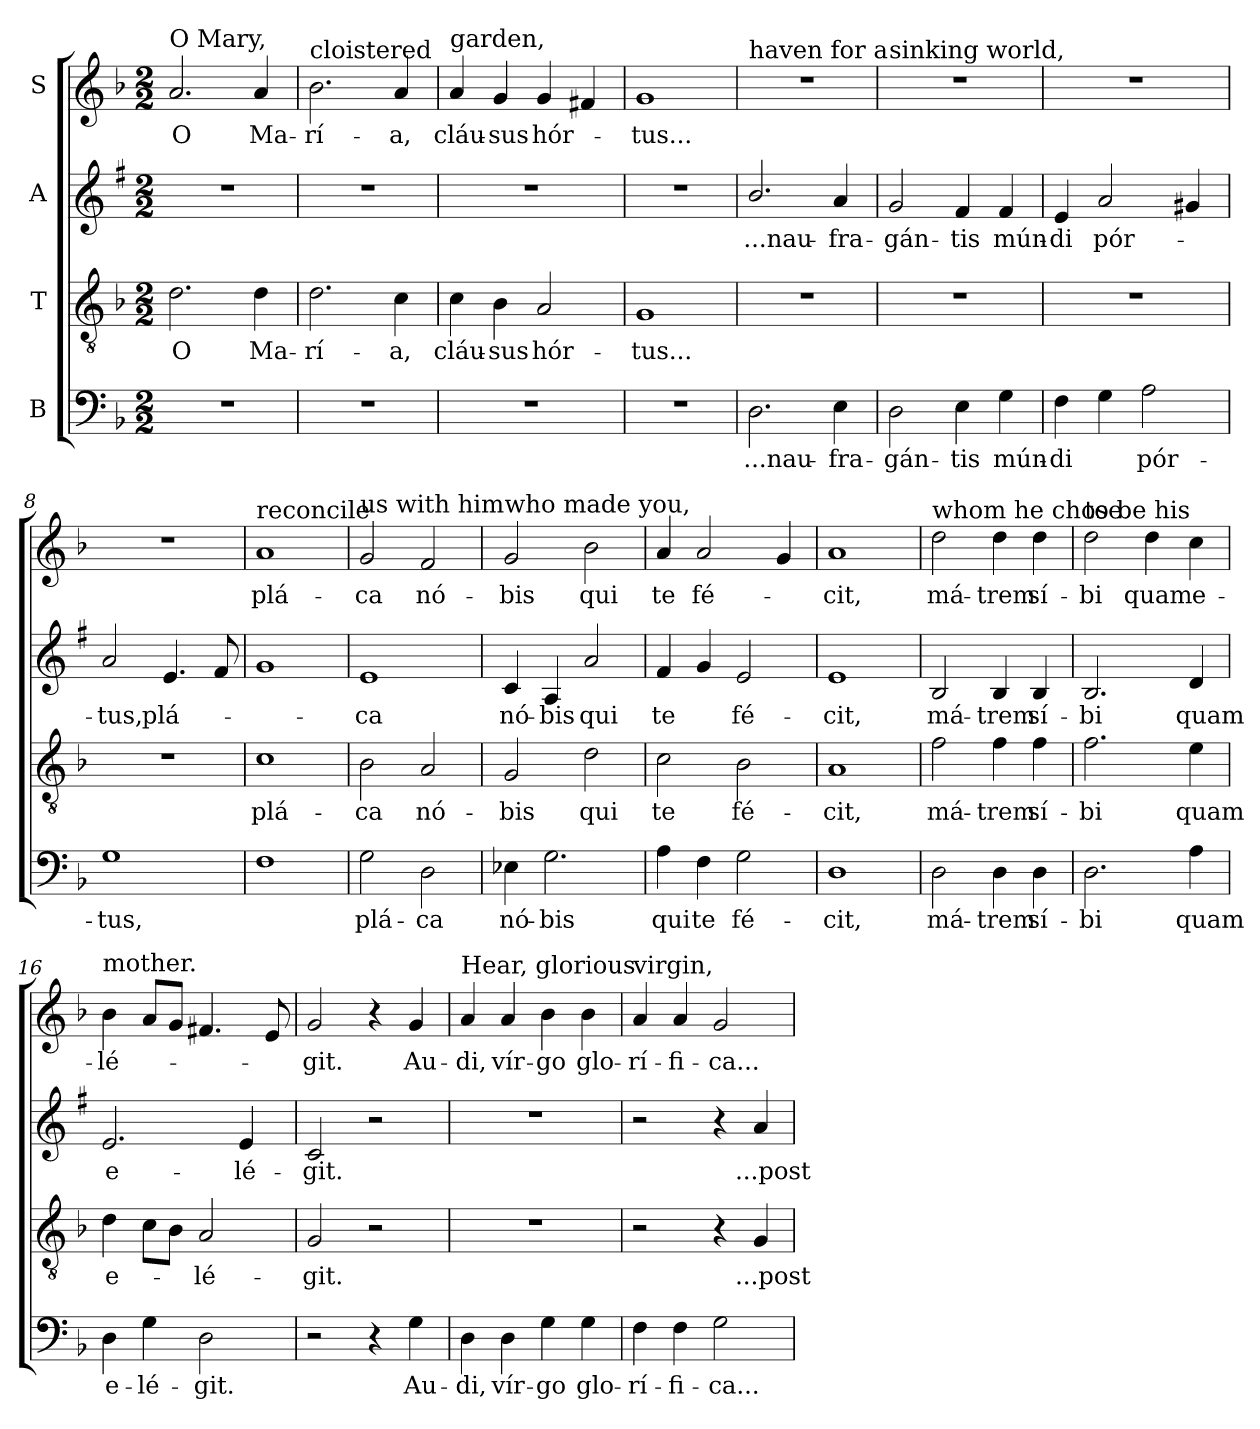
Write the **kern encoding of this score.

**kern	**text	**kern	**text	**kern	**text	**kern	**text
*part4	*part4	*part3	*part3	*part2	*part2	*part1	*part1
*staff4	*staff4	*staff3	*staff3	*staff2	*staff2	*staff1	*staff1
*I"B	*	*I"T	*	*I"A	*	*I"S	*
*clefF4	*	*clefGv2	*	*clefG2	*	*clefG2	*
*	*	*	*	*ITrd1c2	*	*	*
*k[b-]	*	*k[b-]	*	*k[b-]	*	*k[b-]	*
*F:	*	*F:	*	*F:	*	*F:	*
*M2/2	*	*M2/2	*	*M2/2	*	*M2/2	*
=1	=1	=1	=1	=1	=1	=1	=1
!	!	!	!	!	!	!LO:TX:a:t=O Mary,	!
!	!	!	!LO:LY:b	!	!	!	!LO:LY:b
1r	.	2.d\	O	1r	.	2.a/	O
!	!	!	!LO:LY:b	!	!	!	!LO:LY:b
.	.	4d\	Ma-	.	.	4a/	Ma-
=2	=2	=2	=2	=2	=2	=2	=2
!	!	!	!	!	!	!LO:TX:a:t=cloistered	!
!	!	!	!LO:LY:b	!	!	!	!LO:LY:b
1r	.	2.d\	-rí-	1r	.	2.b-\	-rí-
!	!	!	!LO:LY:b	!	!	!	!LO:LY:b
.	.	4c\	-a,	.	.	4a/	-a,
=3	=3	=3	=3	=3	=3	=3	=3
!	!	!	!	!	!	!LO:TX:a:t=garden,	!
!	!	!	!LO:LY:b	!	!	!	!LO:LY:b
1r	.	4c\	cláu-	1r	.	4a/	cláu-
!	!	!	!LO:LY:b	!	!	!	!LO:LY:b
.	.	4B-\	-sus	.	.	4g/	-sus
!	!	!	!LO:LY:b	!	!	!	!LO:LY:b
.	.	2A/	hór-	.	.	4g/	hór-
.	.	.	.	.	.	4f#/	.
=4	=4	=4	=4	=4	=4	=4	=4
!	!	!	!LO:LY:b	!	!	!	!LO:LY:b
1r	.	1G	-tus...	1r	.	1g	-tus...
=5	=5	=5	=5	=5	=5	=5	=5
!	!	!	!	!	!	!LO:TX:a:t=haven for a	!
!	!LO:LY:b	!	!	!	!LO:LY:b	!	!
2.D\	...nau-	1r	.	2.a/	...nau-	1r	.
!	!LO:LY:b	!	!	!	!LO:LY:b	!	!
4E\	-fra-	.	.	4g/	-fra-	.	.
=6	=6	=6	=6	=6	=6	=6	=6
!	!	!	!	!	!	!LO:TX:a:t=sinking world,	!
!	!LO:LY:b	!	!	!	!LO:LY:b	!	!
2D\	-gán-	1r	.	2f/	-gán-	1r	.
!	!LO:LY:b	!	!	!	!LO:LY:b	!	!
4E\	-tis	.	.	4e/	-tis	.	.
!	!LO:LY:b	!	!	!	!LO:LY:b	!	!
4G\	mún-	.	.	4e/	mún-	.	.
!!LO:LB:g=z
=7	=7	=7	=7	=7	=7	=7	=7
!	!LO:LY:b	!	!	!	!LO:LY:b	!	!
4F\	-di	1r	.	4d/	-di	1r	.
!	!	!	!	!	!LO:LY:b	!	!
4G\	.	.	.	2g/	pór-	.	.
!	!LO:LY:b	!	!	!	!	!	!
2A\	pór-	.	.	.	.	.	.
.	.	.	.	4f#/	.	.	.
=8	=8	=8	=8	=8	=8	=8	=8
!	!LO:LY:b	!	!	!	!LO:LY:b	!	!
1G	-tus,	1r	.	2g/	-tus,	1r	.
!	!	!	!	!	!LO:LY:b	!	!
.	.	.	.	4.d/	plá-	.	.
.	.	.	.	8e/	.	.	.
=9	=9	=9	=9	=9	=9	=9	=9
!	!	!	!	!	!	!LO:TX:a:t=reconcile	!
!	!	!	!LO:LY:b	!	!	!	!LO:LY:b
1F	.	1c	plá-	1f	.	1a	plá-
=10	=10	=10	=10	=10	=10	=10	=10
!	!	!	!	!	!	!LO:TX:a:t=us with him	!
!	!LO:LY:b	!	!LO:LY:b	!	!LO:LY:b	!	!LO:LY:b
2G\	plá-	2B-\	-ca	1d	-ca	2g/	-ca
!	!LO:LY:b	!	!LO:LY:b	!	!	!	!LO:LY:b
2D\	-ca	2A/	nó-	.	.	2f/	nó-
=11	=11	=11	=11	=11	=11	=11	=11
!	!	!	!	!	!	!LO:TX:a:t=who made you,	!
!	!LO:LY:b	!	!LO:LY:b	!	!LO:LY:b	!	!LO:LY:b
4E-\	nó-	2G/	-bis	4B-/	nó-	2g/	-bis
!	!LO:LY:b	!	!	!	!LO:LY:b	!	!
2.G\	-bis	.	.	4G/	-bis	.	.
!	!	!	!LO:LY:b	!	!LO:LY:b	!	!LO:LY:b
.	.	2d\	qui	2g/	qui	2b-\	qui
=12	=12	=12	=12	=12	=12	=12	=12
!	!LO:LY:b	!	!LO:LY:b	!	!LO:LY:b	!	!LO:LY:b
4A\	qui	2c\	te	4e/	te	4a/	te
!	!LO:LY:b	!	!	!	!	!	!LO:LY:b
4F\	te	.	.	4f/	.	2a/	fé-
!	!LO:LY:b	!	!LO:LY:b	!	!LO:LY:b	!	!
2G\	fé-	2B-\	fé-	2d/	fé-	.	.
.	.	.	.	.	.	4g/	.
=13	=13	=13	=13	=13	=13	=13	=13
!	!LO:LY:b	!	!LO:LY:b	!	!LO:LY:b	!	!LO:LY:b
1D	-cit,	1A	-cit,	1d	-cit,	1a	-cit,
!!LO:PB:g=z
=14	=14	=14	=14	=14	=14	=14	=14
!	!	!	!	!	!	!LO:TX:a:t=whom he chose	!
!	!LO:LY:b	!	!LO:LY:b	!	!LO:LY:b	!	!LO:LY:b
2D\	má-	2f\	má-	2A/	má-	2dd\	má-
!	!LO:LY:b	!	!LO:LY:b	!	!LO:LY:b	!	!LO:LY:b
4D\	-trem	4f\	-trem	4A/	-trem	4dd\	-trem
!	!LO:LY:b	!	!LO:LY:b	!	!LO:LY:b	!	!LO:LY:b
4D\	sí-	4f\	sí-	4A/	sí-	4dd\	sí-
=15	=15	=15	=15	=15	=15	=15	=15
!	!	!	!	!	!	!LO:TX:a:t=to be his	!
!	!LO:LY:b	!	!LO:LY:b	!	!LO:LY:b	!	!LO:LY:b
2.D\	-bi	2.f\	-bi	2.A/	-bi	2dd\	-bi
!	!	!	!	!	!	!	!LO:LY:b
.	.	.	.	.	.	4dd\	quam
!	!LO:LY:b	!	!LO:LY:b	!	!LO:LY:b	!	!LO:LY:b
4A\	quam	4e\	quam	4c/	quam	4cc\	e-
=16	=16	=16	=16	=16	=16	=16	=16
!	!	!	!	!	!	!LO:TX:a:t=mother.	!
!	!LO:LY:b	!	!LO:LY:b	!	!LO:LY:b	!	!LO:LY:b
4D\	e-	4d\	e-	2.d/	e-	4b-\	-lé-
!	!LO:LY:b	!	!	!	!	!	!
4G\	-lé-	8c\L	.	.	.	8a/L	.
.	.	8B-\J	.	.	.	8g/J	.
!	!LO:LY:b	!	!LO:LY:b	!	!	!	!
2D\	-git.	2A/	-lé-	.	.	4.f#/	.
!	!	!	!	!	!LO:LY:b	!	!
.	.	.	.	4d/	-lé-	.	.
.	.	.	.	.	.	8e/	.
=17	=17	=17	=17	=17	=17	=17	=17
!	!	!	!LO:LY:b	!	!LO:LY:b	!	!LO:LY:b
2r	.	2G/	-git.	2B-/	-git.	2g/	-git.
4r	.	2r	.	2r	.	4r	.
!	!LO:LY:b	!	!	!	!	!	!LO:LY:b
4G\	Au-	.	.	.	.	4g/	Au-
=18	=18	=18	=18	=18	=18	=18	=18
!	!	!	!	!	!	!LO:TX:a:t=Hear, glorious	!
!	!LO:LY:b	!	!	!	!	!	!LO:LY:b
4D\	-di,	1r	.	1r	.	4a/	-di,
!	!LO:LY:b	!	!	!	!	!	!LO:LY:b
4D\	vír-	.	.	.	.	4a/	vír-
!	!LO:LY:b	!	!	!	!	!	!LO:LY:b
4G\	-go	.	.	.	.	4b-\	-go
!	!LO:LY:b	!	!	!	!	!	!LO:LY:b
4G\	glo-	.	.	.	.	4b-\	glo-
=19	=19	=19	=19	=19	=19	=19	=19
!	!	!	!	!	!	!LO:TX:a:t=virgin,	!
!	!LO:LY:b	!	!	!	!	!	!LO:LY:b
4F\	-rí-	2r	.	2r	.	4a/	-rí-
!	!LO:LY:b	!	!	!	!	!	!LO:LY:b
4F\	-fi-	.	.	.	.	4a/	-fi-
!	!LO:LY:b	!	!	!	!	!	!LO:LY:b
2G\	-ca...	4r	.	4r	.	2g/	-ca...
!	!	!	!LO:LY:b	!	!LO:LY:b	!	!
.	.	4G/	...post	4g/	...post	.	.
=	=	=	=	=	=	=	=
*-	*-	*-	*-	*-	*-	*-	*-
